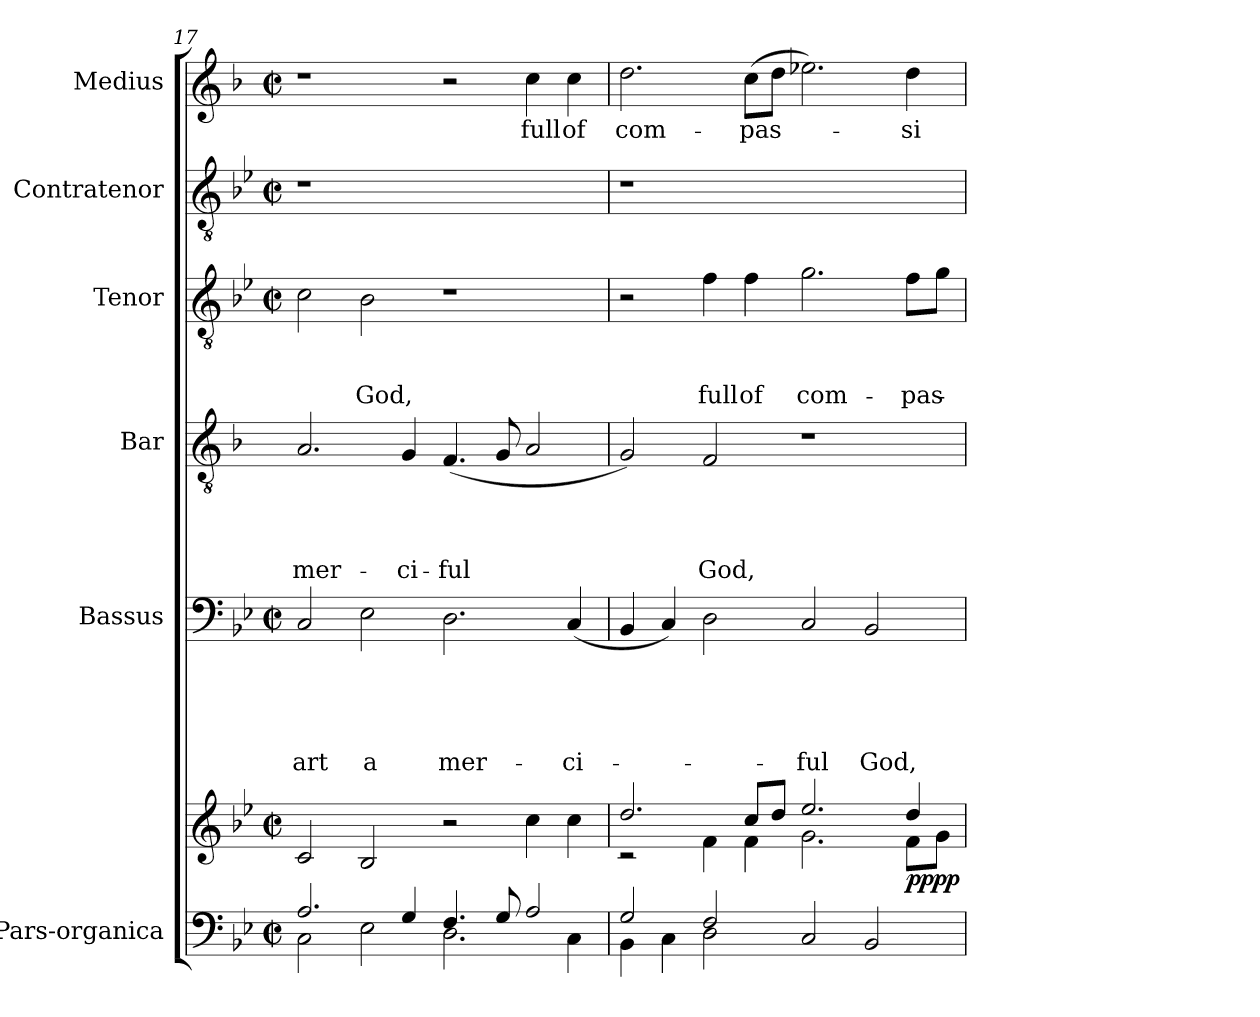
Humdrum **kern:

**kern	**kern	**dynam	**kern	**text	**text	**text	**text	**text	**kern	**text	**text	**text	**text	**kern	**text	**text	**text	**kern	**kern	**text
*part6	*part6	*part6	*part5	*part5	*part5	*part5	*part5	*part5	*part4	*part4	*part4	*part4	*part4	*part3	*part3	*part3	*part3	*part2	*part1	*part1
*staff7	*staff6	*staff6/7	*staff5	*staff5	*staff5	*staff5	*staff5	*staff5	*staff4	*staff4	*staff4	*staff4	*staff4	*staff3	*staff3	*staff3	*staff3	*staff2	*staff1	*staff1
*I"Pars-organica	*	*	*I"Bassus	*	*	*	*	*	*I"Bar	*	*	*	*	*I"Tenor	*	*	*	*I"Contratenor	*I"Medius	*
*	*	*	*I'B	*	*	*	*	*	*I'Bar	*	*	*	*	*I'T	*	*	*	*	*I'M	*
*clefF4	*clefG2	*	*clefF4	*	*	*	*	*	*clefGv2	*	*	*	*	*clefGv2	*	*	*	*clefGv2	*clefG2	*
*	*	*	*	*	*	*	*	*	*ITrd-3c-5	*	*	*	*	*ITrd-3c-5	*	*	*	*	*ITrd-3c-5	*
*k[b-e-]	*k[b-e-]	*	*k[b-e-]	*	*	*	*	*	*k[b-e-]	*	*	*	*	*k[b-e-a-]	*	*	*	*k[b-e-]	*k[b-e-]	*
*B-:	*B-:	*	*B-:	*	*	*	*	*	*B-:	*	*	*	*	*E-:	*	*	*	*B-:	*B-:	*
*M2/2	*M2/2	*	*M2/2	*	*	*	*	*	*	*	*	*	*	*M2/2	*	*	*	*M2/2	*M2/2	*
*met(c|)	*met(c|)	*	*met(c|)	*	*	*	*	*	*	*	*	*	*	*met(c|)	*	*	*	*met(c|)	*met(c|)	*
=17	=17	=17	=17	=17	=17	=17	=17	=17	=17	=17	=17	=17	=17	=17	=17	=17	=17	=17	=17	=17
*^	*	*	*	*	*	*	*	*	*	*	*	*	*	*	*	*	*	*	*	*
!	!	!	!	!	!	!	!	!	!LO:LY:b	!	!	!	!	!LO:LY:b	!	!	!	!	!	!	!
2.A/	2C\	2c/	.	2C/	.	.	.	.	art	2.d/	.	.	.	mer-	2f\	.	.	.	1r	1r	.
!	!	!	!	!	!	!	!	!	!LO:LY:b	!	!	!	!	!	!	!	!	!LO:LY:b	!	!	!
.	2E-\	2B-/	.	2E-\	.	.	.	.	a	.	.	.	.	.	2e-\	.	.	God,	.	.	.
!	!	!	!	!	!	!	!	!	!	!	!	!	!	!LO:LY:b	!	!	!	!	!	!	!
4G/	.	.	.	.	.	.	.	.	.	4c/	.	.	.	-ci-	.	.	.	.	.	.	.
!	!	!	!	!	!	!	!	!	!LO:LY:b	!	!	!	!	!LO:LY:b	!	!	!	!	!	!	!
4.F/	2.D\	2r	.	2.D\	.	.	.	.	mer-	(<4.B-/	.	.	.	-ful	1r	.	.	.	1ryy	2r	.
8G/	.	.	.	.	.	.	.	.	.	8c/	.	.	.	.	.	.	.	.	.	.	.
!	!	!	!	!	!	!	!	!	!	!	!	!	!	!	!	!	!	!	!	!	!LO:LY:b
2A/	.	4cc\	.	.	.	.	.	.	.	2d/	.	.	.	.	.	.	.	.	.	4ff\	full
!	!	!	!	!	!	!	!	!	!LO:LY:b	!	!	!	!	!	!	!	!	!	!	!	!LO:LY:b
.	4C\	4cc\	.	(4C/	.	.	.	.	-ci-	.	.	.	.	.	.	.	.	.	.	4ff\	of
=18	=18	=18	=18	=18	=18	=18	=18	=18	=18	=18	=18	=18	=18	=18	=18	=18	=18	=18	=18	=18	=18
*	*	*^	*	*	*	*	*	*	*	*	*	*	*	*	*	*	*	*	*	*	*
!	!	!	!	!	!	!	!	!	!	!	!	!	!	!	!	!	!	!	!	!	!	!LO:LY:b
2G/	4BB-\	2.dd/	2rc	.	4BB-/	.	.	.	.	.	2c/)	.	.	.	.	2r	.	.	.	1r	2.gg\	com-
.	4C\	.	.	.	4C/)	.	.	.	.	.	.	.	.	.	.	.	.	.	.	.	.	.
!	!	!	!	!	!	!	!	!	!	!	!	!	!	!	!LO:LY:b	!	!	!	!LO:LY:b	!	!	!
2D\	2F/	.	4f\	.	2D\	.	.	.	.	.	2B-/	.	.	.	God,	4b-\	.	.	full	.	.	.
!	!	!	!	!	!	!	!	!	!	!	!	!	!	!	!	!	!	!	!LO:LY:b	!	!	!LO:LY:b
.	.	4f\	8cc/L	.	.	.	.	.	.	.	.	.	.	.	.	4b-\	.	.	of	.	(>8ff\L	-pas-
.	.	.	8dd/J	.	.	.	.	.	.	.	.	.	.	.	.	.	.	.	.	.	8gg\J	.
!	!	!	!	!	!	!	!	!	!	!LO:LY:b	!	!	!	!	!	!	!	!	!LO:LY:b	!	!	!
1ryy	2C/	2.g\	2.ee-/	.	2C/	.	.	.	.	-ful	1r	.	.	.	.	2.cc\	.	.	com-	1ryy	2.aa-X\)	.
!	!	!	!	!	!	!	!	!	!	!LO:LY:b	!	!	!	!	!	!	!	!	!	!	!	!
.	2BB-/	.	.	.	2BB-/	.	.	.	.	God,	.	.	.	.	.	.	.	.	.	.	.	.
!	!	!	!	!LO:DY:b	!	!	!	!	!	!	!	!	!	!	!	!	!	!	!LO:LY:b	!	!	!LO:LY:b
.	.	4dd/	8f\L	pppp	.	.	.	.	.	.	.	.	.	.	.	8b-\L	.	.	-pas-	.	4gg\	-si-
.	.	.	8g\J	.	.	.	.	.	.	.	.	.	.	.	.	8cc\J	.	.	.	.	.	.
*v	*v	*	*	*	*	*	*	*	*	*	*	*	*	*	*	*	*	*	*	*	*	*
*	*v	*v	*	*	*	*	*	*	*	*	*	*	*	*	*	*	*	*	*	*	*
=	=	=	=	=	=	=	=	=	=	=	=	=	=	=	=	=	=	=	=	=
*-	*-	*-	*-	*-	*-	*-	*-	*-	*-	*-	*-	*-	*-	*-	*-	*-	*-	*-	*-	*-
